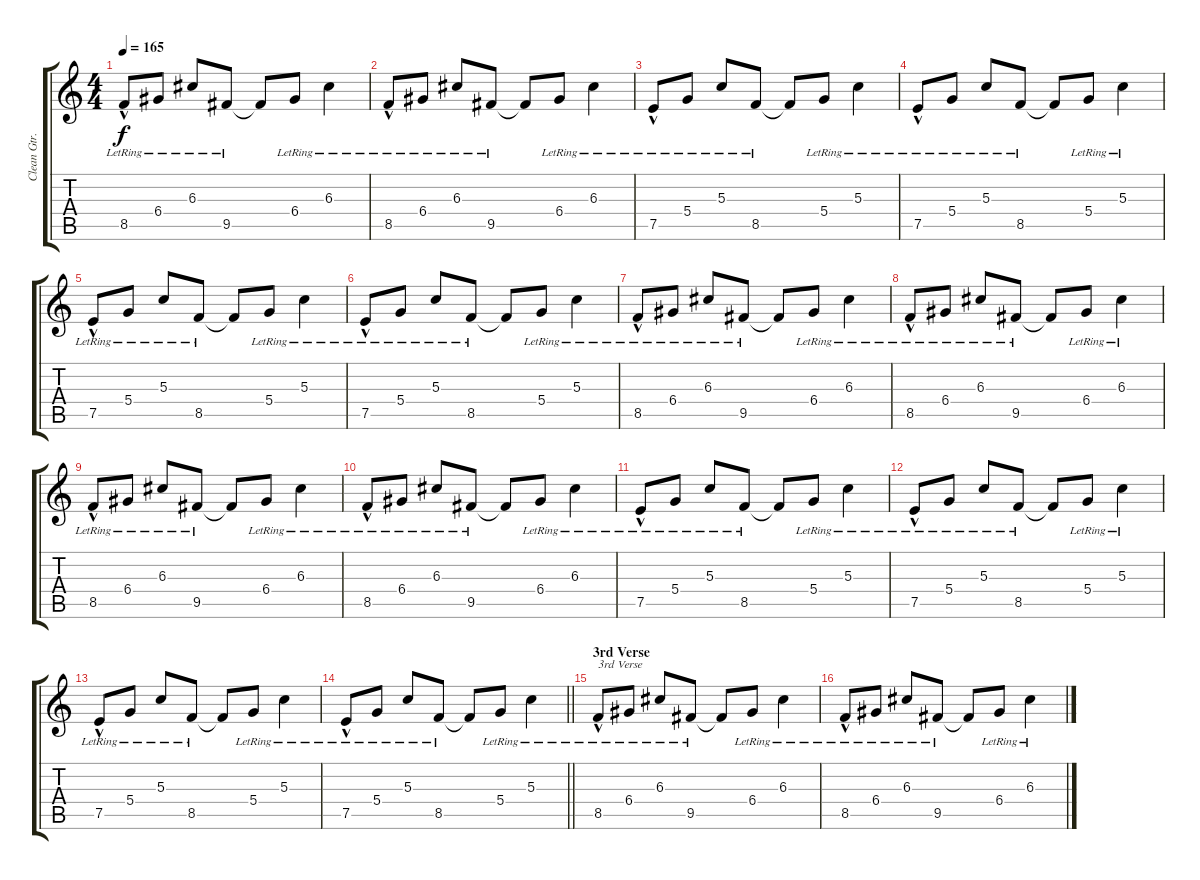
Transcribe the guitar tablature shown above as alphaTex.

\track ("Clean Gtr." "Clean Gtr.") {instrument electricguitarclean}
\staff {score tabs}
\tuning (E4 B3 G3 D3 A2 E2) {hide}
\ts (4 4)
\tempo 165
\clef g2
\ks c
8.5{hac lr}.8{dy f} 6.4{lr}.8 6.3{lr}.8 9.5{lr}.8 9.5{t}.8 6.4{lr}.8 6.3{lr}.4 |
8.5{hac lr}.8 6.4{lr}.8 6.3{lr}.8 9.5{lr}.8 9.5{t}.8 6.4{lr}.8 6.3{lr}.4 |
7.5{hac lr}.8 5.4{lr}.8 5.3{lr}.8 8.5{lr}.8 8.5{t}.8 5.4{lr}.8 5.3{lr}.4 |
7.5{hac lr}.8 5.4{lr}.8 5.3{lr}.8 8.5{lr}.8 8.5{t}.8 5.4{lr}.8 5.3{lr}.4 |
7.5{hac lr}.8 5.4{lr}.8 5.3{lr}.8 8.5{lr}.8 8.5{t}.8 5.4{lr}.8 5.3{lr}.4 |
7.5{hac lr}.8 5.4{lr}.8 5.3{lr}.8 8.5{lr}.8 8.5{t}.8 5.4{lr}.8 5.3{lr}.4 |
8.5{hac lr}.8 6.4{lr}.8 6.3{lr}.8 9.5{lr}.8 9.5{t}.8 6.4{lr}.8 6.3{lr}.4 |
8.5{hac lr}.8 6.4{lr}.8 6.3{lr}.8 9.5{lr}.8 9.5{t}.8 6.4{lr}.8 6.3{lr}.4 |
8.5{hac lr}.8 6.4{lr}.8 6.3{lr}.8 9.5{lr}.8 9.5{t}.8 6.4{lr}.8 6.3{lr}.4 |
8.5{hac lr}.8 6.4{lr}.8 6.3{lr}.8 9.5{lr}.8 9.5{t}.8 6.4{lr}.8 6.3{lr}.4 |
7.5{hac lr}.8 5.4{lr}.8 5.3{lr}.8 8.5{lr}.8 8.5{t}.8 5.4{lr}.8 5.3{lr}.4 |
7.5{hac lr}.8 5.4{lr}.8 5.3{lr}.8 8.5{lr}.8 8.5{t}.8 5.4{lr}.8 5.3{lr}.4 |
7.5{hac lr}.8 5.4{lr}.8 5.3{lr}.8 8.5{lr}.8 8.5{t}.8 5.4{lr}.8 5.3{lr}.4 |
\barLineRight lightlight
7.5{hac lr}.8 5.4{lr}.8 5.3{lr}.8 8.5{lr}.8 8.5{t}.8 5.4{lr}.8 5.3{lr}.4 |
\section ("" "3rd Verse")
8.5{hac lr}.8{txt "3rd Verse"} 6.4{lr}.8 6.3{lr}.8 9.5{lr}.8 9.5{t}.8 6.4{lr}.8 6.3{lr}.4 |
8.5{hac lr}.8 6.4{lr}.8 6.3{lr}.8 9.5{lr}.8 9.5{t}.8 6.4{lr}.8 6.3{lr}.4
